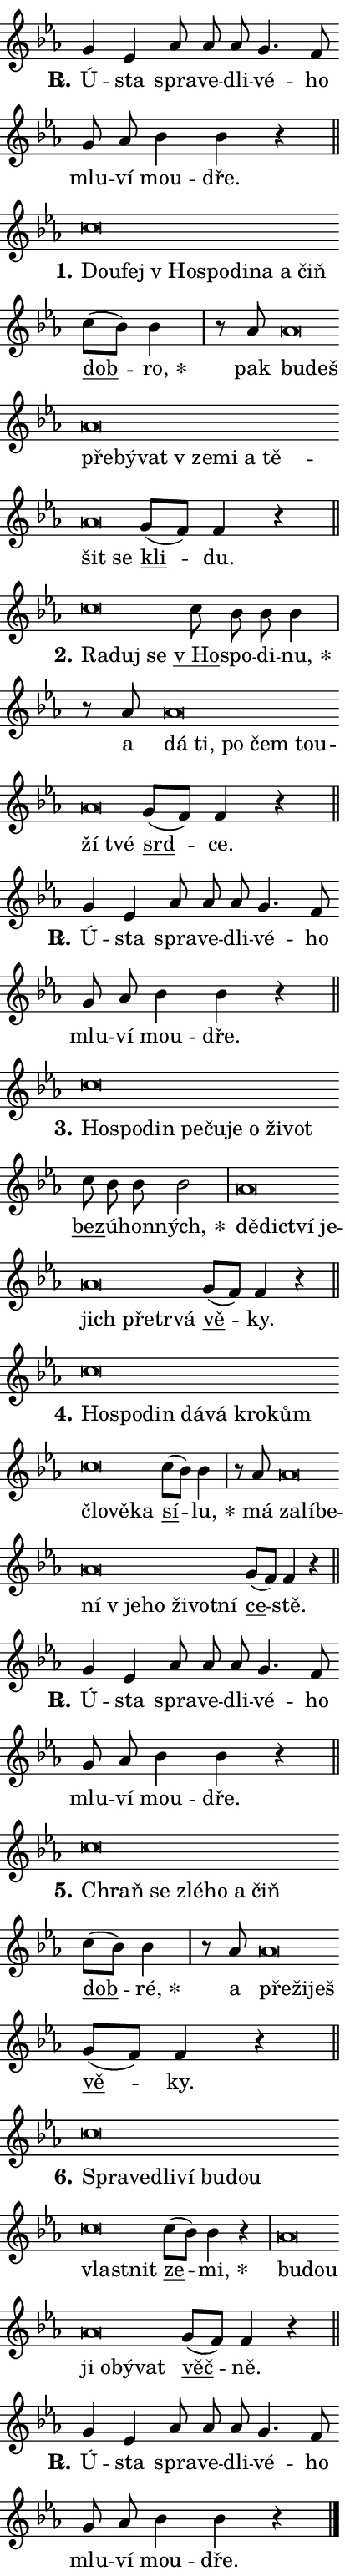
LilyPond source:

\version "2.24.0"
\header { tagline = "" }
\paper {
  indent = 0\cm
  top-margin = 0\cm
  right-margin = 0.13\cm % to fit lyric hyphens
  bottom-margin = 0\cm
  left-margin = 0\cm
  paper-width = 7\cm
  page-breaking = #ly:one-page-breaking
  system-system-spacing.basic-distance = #11
  score-system-spacing.basic-distance = #11
  ragged-last = ##f
}


%% Author: Thomas Morley
%% https://lists.gnu.org/archive/html/lilypond-user/2020-05/msg00002.html
#(define (line-position grob)
"Returns position of @var[grob} in current system:
   @code{'start}, if at first time-step
   @code{'end}, if at last time-step
   @code{'middle} otherwise
"
  (let* ((col (ly:item-get-column grob))
         (ln (ly:grob-object col 'left-neighbor))
         (rn (ly:grob-object col 'right-neighbor))
         (col-to-check-left (if (ly:grob? ln) ln col))
         (col-to-check-right (if (ly:grob? rn) rn col))
         (break-dir-left
           (and
             (ly:grob-property col-to-check-left 'non-musical #f)
             (ly:item-break-dir col-to-check-left)))
         (break-dir-right
           (and
             (ly:grob-property col-to-check-right 'non-musical #f)
             (ly:item-break-dir col-to-check-right))))
        (cond ((eqv? 1 break-dir-left) 'start)
              ((eqv? -1 break-dir-right) 'end)
              (else 'middle))))

#(define (tranparent-at-line-position vctor)
  (lambda (grob)
  "Relying on @code{line-position} select the relevant enry from @var{vctor}.
Used to determine transparency,"
    (case (line-position grob)
      ((end) (not (vector-ref vctor 0)))
      ((middle) (not (vector-ref vctor 1)))
      ((start) (not (vector-ref vctor 2))))))

noteHeadBreakVisibility =
#(define-music-function (break-visibility)(vector?)
"Makes @code{NoteHead}s transparent relying on @var{break-visibility}"
#{
  \override NoteHead.transparent =
    #(tranparent-at-line-position break-visibility)
#})

#(define delete-ledgers-for-transparent-note-heads
  (lambda (grob)
    "Reads whether a @code{NoteHead} is transparent.
If so this @code{NoteHead} is removed from @code{'note-heads} from
@var{grob}, which is supposed to be @code{LedgerLineSpanner}.
As a result ledgers are not printed for this @code{NoteHead}"
    (let* ((nhds-array (ly:grob-object grob 'note-heads))
           (nhds-list
             (if (ly:grob-array? nhds-array)
                 (ly:grob-array->list nhds-array)
                 '()))
           ;; Relies on the transparent-property being done before
           ;; Staff.LedgerLineSpanner.after-line-breaking is executed.
           ;; This is fragile ...
           (to-keep
             (remove
               (lambda (nhd)
                 (ly:grob-property nhd 'transparent #f))
               nhds-list)))
      ;; TODO find a better method to iterate over grob-arrays, similiar
      ;; to filter/remove etc for lists
      ;; For now rebuilt from scratch
      (set! (ly:grob-object grob 'note-heads)  '())
      (for-each
        (lambda (nhd)
          (ly:pointer-group-interface::add-grob grob 'note-heads nhd))
        to-keep))))

squashNotes = {
  \override NoteHead.X-extent = #'(-0.2 . 0.2)
  \override NoteHead.Y-extent = #'(-0.75 . 0)
  \override NoteHead.stencil =
    #(lambda (grob)
       (let ((pos (ly:grob-property grob 'staff-position)))
         (begin
           (if (< pos -7) (display "ERROR: Lower brevis then expected\n") (display ""))
           (if (<= pos -6) ly:text-interface::print ly:note-head::print))))
}
unSquashNotes = {
  \revert NoteHead.X-extent
  \revert NoteHead.Y-extent
  \revert NoteHead.stencil
}

hideNotes = \noteHeadBreakVisibility #begin-of-line-visible
unHideNotes = \noteHeadBreakVisibility #all-visible

% work-around for resetting accidentals
% https://lilypond.org/doc/v2.23/Documentation/notation/displaying-rhythms#unmetered-music
cadenzaMeasure = {
  \cadenzaOff
  \partial 1024 s1024
  \cadenzaOn
}

#(define-markup-command (accent layout props text) (markup?)
  "Underline accented syllable"
  (interpret-markup layout props
    #{\markup \override #'(offset . 4.3) \underline { #text }#}))

responsum = \markup \concat {
  "R" \hspace #-1.05 \path #0.1 #'((moveto 0 0.07) (lineto 0.9 0.8)) \hspace #0.05 "."
}

spaceSize = #0.6828661417322834 % exact space size for TeX Gyre Schola

\layout {
  \context {
    \Staff
    \remove "Time_signature_engraver"
    \override LedgerLineSpanner.after-line-breaking = #delete-ledgers-for-transparent-note-heads
  }
  \context {
    \Lyrics {
      \override LyricSpace.minimum-distance = \spaceSize
      \override LyricText.font-name = #"TeX Gyre Schola"
      \override LyricText.font-size = 1
      \override StanzaNumber.font-name = #"TeX Gyre Schola Bold"
      \override StanzaNumber.font-size = 1
    }
  }
  \context {
    \Score 
    \override NoteHead.text =
      #(lambda (grob) 
        (let ((pos (ly:grob-property grob 'staff-position)))
          #{\markup {
            \combine
              \halign #-0.55 \raise #(if (= pos -6) 0 0.5) \override #'(thickness . 2) \draw-line #'(3.2 . 0)
              \musicglyph "noteheads.sM1"
          }#}))
  }
}

% magnetic-lyrics.ily
%
%   written by
%     Jean Abou Samra <jean@abou-samra.fr>
%     Werner Lemberg <wl@gnu.org>
%
%   adapted by
%     Jiri Hon <jiri.hon@gmail.com>
%
% Version 2022-Apr-15

% https://www.mail-archive.com/lilypond-user@gnu.org/msg149350.html

#(define (Left_hyphen_pointer_engraver context)
   "Collect syllable-hyphen-syllable occurrences in lyrics and store
them in properties.  This engraver only looks to the left.  For
example, if the lyrics input is @code{foo -- bar}, it does the
following.

@itemize @bullet
@item
Set the @code{text} property of the @code{LyricHyphen} grob between
@q{foo} and @q{bar} to @code{foo}.

@item
Set the @code{left-hyphen} property of the @code{LyricText} grob with
text @q{foo} to the @code{LyricHyphen} grob between @q{foo} and
@q{bar}.
@end itemize

Use this auxiliary engraver in combination with the
@code{lyric-@/text::@/apply-@/magnetic-@/offset!} hook."
   (let ((hyphen #f)
         (text #f))
     (make-engraver
      (acknowledgers
       ((lyric-syllable-interface engraver grob source-engraver)
        (set! text grob)))
      (end-acknowledgers
       ((lyric-hyphen-interface engraver grob source-engraver)
        ;(when (not (grob::has-interface grob 'lyric-space-interface))
          (set! hyphen grob)));)
      ((stop-translation-timestep engraver)
       (when (and text hyphen)
         (ly:grob-set-object! text 'left-hyphen hyphen))
       (set! text #f)
       (set! hyphen #f)))))

#(define (lyric-text::apply-magnetic-offset! grob)
   "If the space between two syllables is less than the value in
property @code{LyricText@/.details@/.squash-threshold}, move the right
syllable to the left so that it gets concatenated with the left
syllable.

Use this function as a hook for
@code{LyricText@/.after-@/line-@/breaking} if the
@code{Left_@/hyphen_@/pointer_@/engraver} is active."
   (let ((hyphen (ly:grob-object grob 'left-hyphen #f)))
     (when hyphen
       (let ((left-text (ly:spanner-bound hyphen LEFT)))
         (when (grob::has-interface left-text 'lyric-syllable-interface)
           (let* ((common (ly:grob-common-refpoint grob left-text X))
                  (this-x-ext (ly:grob-extent grob common X))
                  (left-x-ext
                   (begin
                     ;; Trigger magnetism for left-text.
                     (ly:grob-property left-text 'after-line-breaking)
                     (ly:grob-extent left-text common X)))
                  ;; `delta` is the gap width between two syllables.
                  (delta (- (interval-start this-x-ext)
                            (interval-end left-x-ext)))
                  (details (ly:grob-property grob 'details))
                  (threshold (assoc-get 'squash-threshold details 0.2)))
             (when (< delta threshold)
               (let* (;; We have to manipulate the input text so that
                      ;; ligatures crossing syllable boundaries are not
                      ;; disabled.  For languages based on the Latin
                      ;; script this is essentially a beautification.
                      ;; However, for non-Western scripts it can be a
                      ;; necessity.
                      (lt (ly:grob-property left-text 'text))
                      (rt (ly:grob-property grob 'text))
                      (is-space (grob::has-interface hyphen 'lyric-space-interface))
                      (space (if is-space " " ""))
                      (extra-delta (if is-space spaceSize 0))
                      ;; Append new syllable.
                      (ltrt-space (if (and (string? lt) (string? rt))
                                (string-append lt space rt)
                                (make-concat-markup (list lt space rt))))
                      ;; Right-align `ltrt` to the right side.
                      (ltrt-space-markup (grob-interpret-markup
                               grob
                               (make-translate-markup
                                (cons (interval-length this-x-ext) 0)
                                (make-right-align-markup ltrt-space)))))
                 (begin
                   ;; Don't print `left-text`.
                   (ly:grob-set-property! left-text 'stencil #f)
                   ;; Set text and stencil (which holds all collected
                   ;; syllables so far) and shift it to the left.
                   (ly:grob-set-property! grob 'text ltrt-space)
                   (ly:grob-set-property! grob 'stencil ltrt-space-markup)
                   (ly:grob-translate-axis! grob (- (- delta extra-delta)) X))))))))))


#(define (lyric-hyphen::displace-bounds-first grob)
   ;; Make very sure this callback isn't triggered too early.
   (let ((left (ly:spanner-bound grob LEFT))
         (right (ly:spanner-bound grob RIGHT)))
     (ly:grob-property left 'after-line-breaking)
     (ly:grob-property right 'after-line-breaking)
     (ly:lyric-hyphen::print grob)))

squashThreshold = #0.4

\layout {
  \context {
    \Lyrics
    \consists #Left_hyphen_pointer_engraver
    \override LyricText.after-line-breaking =
      #lyric-text::apply-magnetic-offset!
    \override LyricHyphen.stencil = #lyric-hyphen::displace-bounds-first
    \override LyricText.details.squash-threshold = \squashThreshold
    \override LyricHyphen.minimum-distance = 0
    \override LyricHyphen.minimum-length = \squashThreshold
  }
}

squashText = \override LyricText.details.squash-threshold = 9999
unSquashText = \override LyricText.details.squash-threshold = \squashThreshold

leftText = \override LyricText.self-alignment-X = #LEFT
unLeftText = \revert LyricText.self-alignment-X

starOffset = #(lambda (grob) 
                (let ((x_offset (ly:self-alignment-interface::aligned-on-x-parent grob)))
                  (if (= x_offset 0) 0 (+ x_offset 1.2))))

star = #(define-music-function (syllable)(string?)
"Append star separator at the end of a syllable"
#{
  \once \override LyricText.X-offset = #starOffset
  \lyricmode { \markup {
    #syllable
    \override #'((font-name . "TeX Gyre Schola Bold")) \hspace #0.2 \lower #0.65 \larger "*"
  } }
#})

starAccent = #(define-music-function (syllable)(string?)
"Append star separator at the end of a syllable and make accent"
#{
  \once \override LyricText.X-offset = #starOffset
  \lyricmode { \markup {
    \accent #syllable
    \override #'((font-name . "TeX Gyre Schola Bold")) \hspace #0.2 \lower #0.65 \larger "*"
  } }
#})

breath = #(define-music-function (syllable)(string?)
"Append breathing indicator at the end of a syllable"
#{
  \lyricmode { \markup { #syllable "+" } }
#})

optionalBreath = #(define-music-function (syllable)(string?)
"Append optional breathing indicator at the end of a syllable"
#{
  \lyricmode { \markup { #syllable "(+)" } }
#})


\score {
    <<
        \new Voice = "melody" { \cadenzaOn \key es \major \relative { g'4 es as8 as as \bar "" g4. f8 \bar "" g as bes4 bes r \cadenzaMeasure \bar "||" \break } }
        \new Lyrics \lyricsto "melody" { \lyricmode { \set stanza = \responsum
Ú -- sta spra -- ve -- dli -- vé -- ho mlu -- ví mou -- dře. } }
    >>
    \layout {}
}

\score {
    <<
        \new Voice = "melody" { \cadenzaOn \key es \major \relative { \squashNotes c''\breve*1/16 \hideNotes \breve*1/16 \bar "" \breve*1/16 \bar "" \breve*1/16 \bar "" \breve*1/16 \bar "" \breve*1/16 \bar "" \breve*1/16 \breve*1/16 \bar "" \unHideNotes \unSquashNotes \bar "" c8[( bes)] bes4 \cadenzaMeasure \bar "|" r8 as8 \squashNotes as\breve*1/16 \hideNotes \breve*1/16 \bar "" \breve*1/16 \bar "" \breve*1/16 \bar "" \breve*1/16 \bar "" \breve*1/16 \bar "" \breve*1/16 \bar "" \breve*1/16 \bar "" \breve*1/16 \bar "" \breve*1/16 \breve*1/16 \bar "" \unHideNotes \unSquashNotes \bar "" g8[( f)] f4 r \cadenzaMeasure \bar "||" \break } }
        \new Lyrics \lyricsto "melody" { \lyricmode { \set stanza = "1."
\leftText Dou -- \squashText fej "v Ho" -- spo -- di -- na a čiň \unLeftText \unSquashText \markup \accent dob -- \star ro, pak \leftText bu -- \squashText deš pře -- bý -- vat "v ze" -- mi a tě -- šit se \unLeftText \unSquashText \markup \accent kli -- du. } }
    >>
    \layout {}
}

\score {
    <<
        \new Voice = "melody" { \cadenzaOn \key es \major \relative { \squashNotes c''\breve*1/16 \hideNotes \breve*1/16 \breve*1/16 \bar "" \unHideNotes \unSquashNotes \bar "" c8 bes bes bes4 \cadenzaMeasure \bar "|" r8 as8 \squashNotes as\breve*1/16 \hideNotes \breve*1/16 \bar "" \breve*1/16 \bar "" \breve*1/16 \bar "" \breve*1/16 \bar "" \breve*1/16 \breve*1/16 \bar "" \unHideNotes \unSquashNotes \bar "" g8[( f)] f4 r \cadenzaMeasure \bar "||" \break } }
        \new Lyrics \lyricsto "melody" { \lyricmode { \set stanza = "2."
\leftText Ra -- \squashText duj se \unLeftText \unSquashText \markup \accent "v Ho" -- spo -- di -- \star nu, a \leftText dá \squashText ti, po čem tou -- ží tvé \unLeftText \unSquashText \markup \accent srd -- ce. } }
    >>
    \layout {}
}

\score {
    <<
        \new Voice = "melody" { \cadenzaOn \key es \major \relative { g'4 es as8 as as \bar "" g4. f8 \bar "" g as bes4 bes r \cadenzaMeasure \bar "||" \break } }
        \new Lyrics \lyricsto "melody" { \lyricmode { \set stanza = \responsum
Ú -- sta spra -- ve -- dli -- vé -- ho mlu -- ví mou -- dře. } }
    >>
    \layout {}
}

\score {
    <<
        \new Voice = "melody" { \cadenzaOn \key es \major \relative { \squashNotes c''\breve*1/16 \hideNotes \breve*1/16 \bar "" \breve*1/16 \bar "" \breve*1/16 \bar "" \breve*1/16 \bar "" \breve*1/16 \bar "" \breve*1/16 \bar "" \breve*1/16 \breve*1/16 \bar "" \unHideNotes \unSquashNotes \bar "" c8 bes bes bes2 \cadenzaMeasure \bar "|" \squashNotes as\breve*1/16 \hideNotes \breve*1/16 \bar "" \breve*1/16 \bar "" \breve*1/16 \bar "" \breve*1/16 \bar "" \breve*1/16 \bar "" \breve*1/16 \breve*1/16 \bar "" \unHideNotes \unSquashNotes \bar "" g8[( f)] f4 r \cadenzaMeasure \bar "||" \break } }
        \new Lyrics \lyricsto "melody" { \lyricmode { \set stanza = "3."
\leftText Ho -- \squashText spo -- din pe -- ču -- je o ži -- vot \unLeftText \unSquashText \markup \accent bez -- ú -- hon -- \star ných, \leftText dě -- \squashText dic -- tví je -- jich pře -- tr -- vá \unLeftText \unSquashText \markup \accent vě -- ky. } }
    >>
    \layout {}
}

\score {
    <<
        \new Voice = "melody" { \cadenzaOn \key es \major \relative { \squashNotes c''\breve*1/16 \hideNotes \breve*1/16 \bar "" \breve*1/16 \bar "" \breve*1/16 \bar "" \breve*1/16 \bar "" \breve*1/16 \bar "" \breve*1/16 \bar "" \breve*1/16 \bar "" \breve*1/16 \breve*1/16 \bar "" \unHideNotes \unSquashNotes \bar "" c8[( bes)] bes4 \cadenzaMeasure \bar "|" r8 as8 \squashNotes as\breve*1/16 \hideNotes \breve*1/16 \bar "" \breve*1/16 \bar "" \breve*1/16 \bar "" \breve*1/16 \bar "" \breve*1/16 \bar "" \breve*1/16 \bar "" \breve*1/16 \breve*1/16 \bar "" \unHideNotes \unSquashNotes \bar "" g8[( f)] f4 r \cadenzaMeasure \bar "||" \break } }
        \new Lyrics \lyricsto "melody" { \lyricmode { \set stanza = "4."
\leftText Ho -- \squashText spo -- din dá -- vá kro -- kům člo -- vě -- ka \unLeftText \unSquashText \markup \accent sí -- \star lu, má \leftText za -- \squashText lí -- be -- ní "v je" -- ho ži -- vot -- ní \unLeftText \unSquashText \markup \accent ce -- stě. } }
    >>
    \layout {}
}

\score {
    <<
        \new Voice = "melody" { \cadenzaOn \key es \major \relative { g'4 es as8 as as \bar "" g4. f8 \bar "" g as bes4 bes r \cadenzaMeasure \bar "||" \break } }
        \new Lyrics \lyricsto "melody" { \lyricmode { \set stanza = \responsum
Ú -- sta spra -- ve -- dli -- vé -- ho mlu -- ví mou -- dře. } }
    >>
    \layout {}
}

\score {
    <<
        \new Voice = "melody" { \cadenzaOn \key es \major \relative { \squashNotes c''\breve*1/16 \hideNotes \breve*1/16 \bar "" \breve*1/16 \bar "" \breve*1/16 \bar "" \breve*1/16 \breve*1/16 \bar "" \unHideNotes \unSquashNotes \bar "" c8[( bes)] bes4 \cadenzaMeasure \bar "|" r8 as8 \squashNotes as\breve*1/16 \hideNotes \breve*1/16 \breve*1/16 \bar "" \unHideNotes \unSquashNotes \bar "" g8[( f)] f4 r \cadenzaMeasure \bar "||" \break } }
        \new Lyrics \lyricsto "melody" { \lyricmode { \set stanza = "5."
\leftText Chraň \squashText se zlé -- ho a čiň \unLeftText \unSquashText \markup \accent dob -- \star ré, a \leftText pře -- \squashText ži -- ješ \unLeftText \unSquashText \markup \accent vě -- ky. } }
    >>
    \layout {}
}

\score {
    <<
        \new Voice = "melody" { \cadenzaOn \key es \major \relative { \squashNotes c''\breve*1/16 \hideNotes \breve*1/16 \bar "" \breve*1/16 \bar "" \breve*1/16 \bar "" \breve*1/16 \bar "" \breve*1/16 \bar "" \breve*1/16 \breve*1/16 \bar "" \unHideNotes \unSquashNotes \bar "" c8[( bes)] bes4 r \cadenzaMeasure \bar "|" \squashNotes as\breve*1/16 \hideNotes \breve*1/16 \bar "" \breve*1/16 \bar "" \breve*1/16 \bar "" \breve*1/16 \breve*1/16 \bar "" \unHideNotes \unSquashNotes \bar "" g8[( f)] f4 r \cadenzaMeasure \bar "||" \break } }
        \new Lyrics \lyricsto "melody" { \lyricmode { \set stanza = "6."
\leftText Spra -- \squashText ve -- dli -- ví bu -- dou vlast -- nit \unLeftText \unSquashText \markup \accent ze -- \star mi, \leftText bu -- \squashText dou ji o -- bý -- vat \unLeftText \unSquashText \markup \accent věč -- ně. } }
    >>
    \layout {}
}

\score {
    <<
        \new Voice = "melody" { \cadenzaOn \key es \major \relative { g'4 es as8 as as \bar "" g4. f8 \bar "" g as bes4 bes r \cadenzaMeasure \bar "||" \break } \bar "|." }
        \new Lyrics \lyricsto "melody" { \lyricmode { \set stanza = \responsum
Ú -- sta spra -- ve -- dli -- vé -- ho mlu -- ví mou -- dře. } }
    >>
    \layout {}
}
